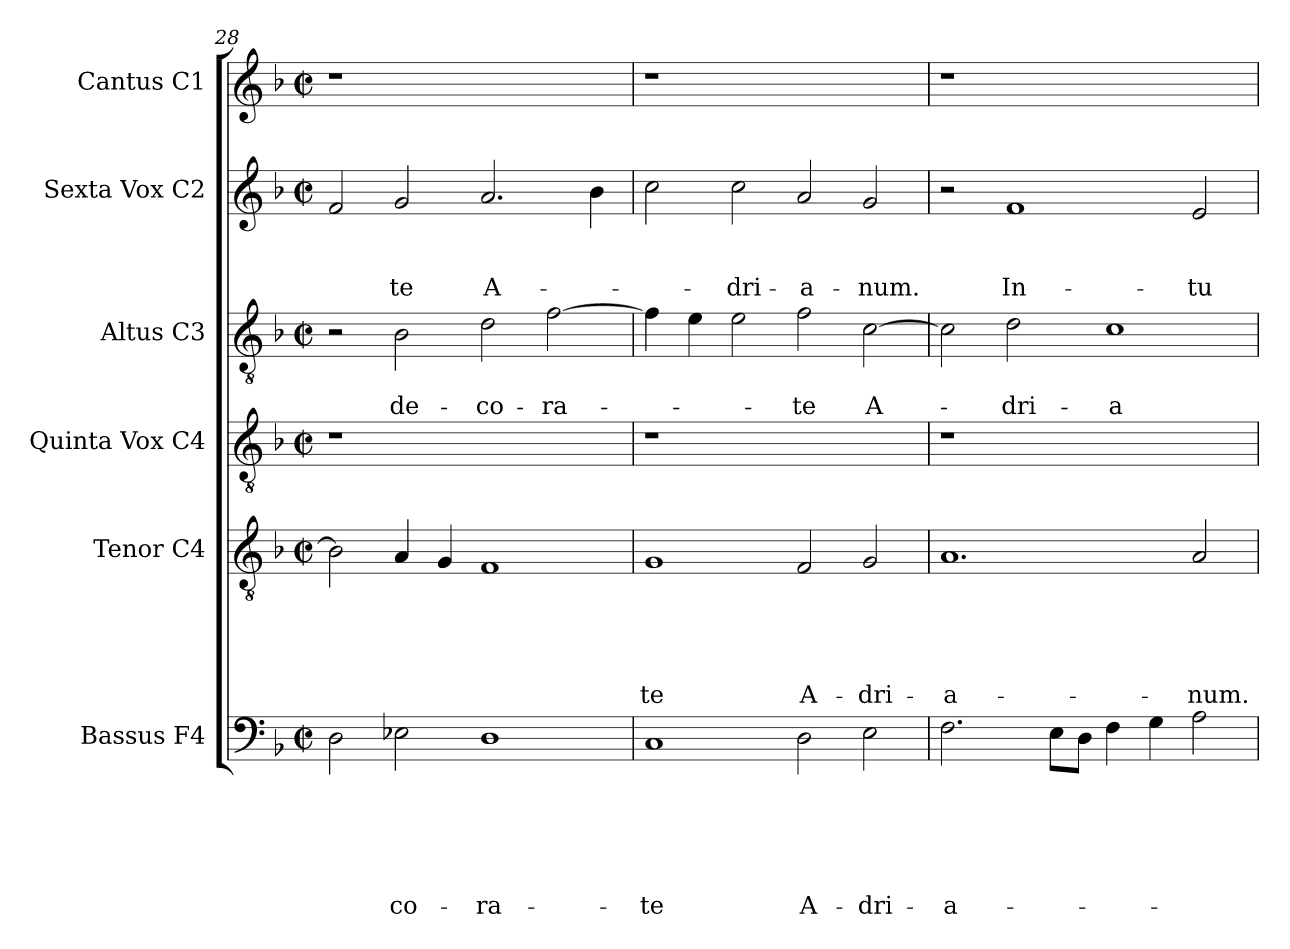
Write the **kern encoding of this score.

**kern	**text	**text	**text	**text	**text	**text	**kern	**text	**text	**text	**text	**text	**kern	**kern	**text	**text	**kern	**text	**text	**text	**kern
*part6	*part6	*part6	*part6	*part6	*part6	*part6	*part5	*part5	*part5	*part5	*part5	*part5	*part4	*part3	*part3	*part3	*part2	*part2	*part2	*part2	*part1
*staff6	*staff6	*staff6	*staff6	*staff6	*staff6	*staff6	*staff5	*staff5	*staff5	*staff5	*staff5	*staff5	*staff4	*staff3	*staff3	*staff3	*staff2	*staff2	*staff2	*staff2	*staff1
*I"Bassus F4	*	*	*	*	*	*	*I"Tenor C4	*	*	*	*	*	*I"Quinta Vox C4	*I"Altus C3	*	*	*I"Sexta Vox C2	*	*	*	*I"Cantus C1
*I'B	*	*	*	*	*	*	*I'T	*	*	*	*	*	*	*I'A	*	*	*	*	*	*	*I'C
*clefF4	*	*	*	*	*	*	*clefGv2	*	*	*	*	*	*clefGv2	*clefGv2	*	*	*clefG2	*	*	*	*clefG2
*k[b-]	*	*	*	*	*	*	*k[b-]	*	*	*	*	*	*k[b-]	*k[b-]	*	*	*k[b-]	*	*	*	*k[b-]
*F:	*	*	*	*	*	*	*F:	*	*	*	*	*	*F:	*F:	*	*	*F:	*	*	*	*F:
*M2/2	*	*	*	*	*	*	*M2/2	*	*	*	*	*	*M2/2	*M2/2	*	*	*M2/2	*	*	*	*M2/2
*met(c|)	*	*	*	*	*	*	*met(c|)	*	*	*	*	*	*met(c|)	*met(c|)	*	*	*met(c|)	*	*	*	*met(c|)
=28	=28	=28	=28	=28	=28	=28	=28	=28	=28	=28	=28	=28	=28	=28	=28	=28	=28	=28	=28	=28	=28
2D\	.	.	.	.	.	.	2B-\]	.	.	.	.	.	1r	2r	.	.	2f/	.	.	.	1r
!	!	!	!	!	!	!LO:LY:b	!	!	!	!	!	!	!	!	!	!LO:LY:b	!	!	!	!LO:LY:b	!
2E-X\	.	.	.	.	.	-co-	4A/	.	.	.	.	.	.	2B-\	.	de-	2g/	.	.	-te	.
.	.	.	.	.	.	.	4G/	.	.	.	.	.	.	.	.	.	.	.	.	.	.
!	!	!	!	!	!	!LO:LY:b	!	!	!	!	!	!	!	!	!	!LO:LY:b	!	!	!	!LO:LY:b	!
1D	.	.	.	.	.	-ra-	1F	.	.	.	.	.	1ryy	2d\	.	-co-	2.a/	.	.	A-	1ryy
!	!	!	!	!	!	!	!	!	!	!	!	!	!	!	!	!LO:LY:b	!	!	!	!	!
.	.	.	.	.	.	.	.	.	.	.	.	.	.	[2f\	.	-ra-	.	.	.	.	.
.	.	.	.	.	.	.	.	.	.	.	.	.	.	.	.	.	4b-\	.	.	.	.
=29	=29	=29	=29	=29	=29	=29	=29	=29	=29	=29	=29	=29	=29	=29	=29	=29	=29	=29	=29	=29	=29
!	!	!	!	!	!	!LO:LY:b	!	!	!	!	!	!LO:LY:b	!	!	!	!	!	!	!	!	!
1C	.	.	.	.	.	-te	1G	.	.	.	.	-te	1r	4f\]	.	.	2cc\	.	.	.	1r
.	.	.	.	.	.	.	.	.	.	.	.	.	.	4e\	.	.	.	.	.	.	.
!	!	!	!	!	!	!	!	!	!	!	!	!	!	!	!	!	!	!	!	!LO:LY:b	!
.	.	.	.	.	.	.	.	.	.	.	.	.	.	2e\	.	.	2cc\	.	.	-dri-	.
!	!	!	!	!	!	!LO:LY:b	!	!	!	!	!	!LO:LY:b	!	!	!	!LO:LY:b	!	!	!	!LO:LY:b	!
2D\	.	.	.	.	.	A-	2F/	.	.	.	.	A-	1ryy	2f\	.	-te	2a/	.	.	-a-	1ryy
!	!	!	!	!	!	!LO:LY:b	!	!	!	!	!	!LO:LY:b	!	!	!	!LO:LY:b	!	!	!	!LO:LY:b	!
2E\	.	.	.	.	.	-dri-	2G/	.	.	.	.	-dri-	.	[2c\	.	A-	2g/	.	.	-num.	.
=30	=30	=30	=30	=30	=30	=30	=30	=30	=30	=30	=30	=30	=30	=30	=30	=30	=30	=30	=30	=30	=30
!	!	!	!	!	!	!LO:LY:b	!	!	!	!	!	!LO:LY:b	!	!	!	!	!	!	!	!	!
2.F\	.	.	.	.	.	-a-	1.A	.	.	.	.	-a-	1r	2c\]	.	.	2r	.	.	.	1r
!	!	!	!	!	!	!	!	!	!	!	!	!	!	!	!	!LO:LY:b	!	!	!	!LO:LY:b	!
.	.	.	.	.	.	.	.	.	.	.	.	.	.	2d\	.	-dri-	1f	.	.	In-	.
8E\L	.	.	.	.	.	.	.	.	.	.	.	.	.	.	.	.	.	.	.	.	.
8D\J	.	.	.	.	.	.	.	.	.	.	.	.	.	.	.	.	.	.	.	.	.
!	!	!	!	!	!	!	!	!	!	!	!	!	!	!	!	!LO:LY:b	!	!	!	!	!
4F\	.	.	.	.	.	.	.	.	.	.	.	.	1ryy	1c	.	-a-	.	.	.	.	1ryy
4G\	.	.	.	.	.	.	.	.	.	.	.	.	.	.	.	.	.	.	.	.	.
!	!	!	!	!	!	!	!	!	!	!	!	!LO:LY:b	!	!	!	!	!	!	!	!LO:LY:b	!
2A\	.	.	.	.	.	.	2A/	.	.	.	.	-num.	.	.	.	.	2e/	.	.	-tu-	.
=	=	=	=	=	=	=	=	=	=	=	=	=	=	=	=	=	=	=	=	=	=
*-	*-	*-	*-	*-	*-	*-	*-	*-	*-	*-	*-	*-	*-	*-	*-	*-	*-	*-	*-	*-	*-
